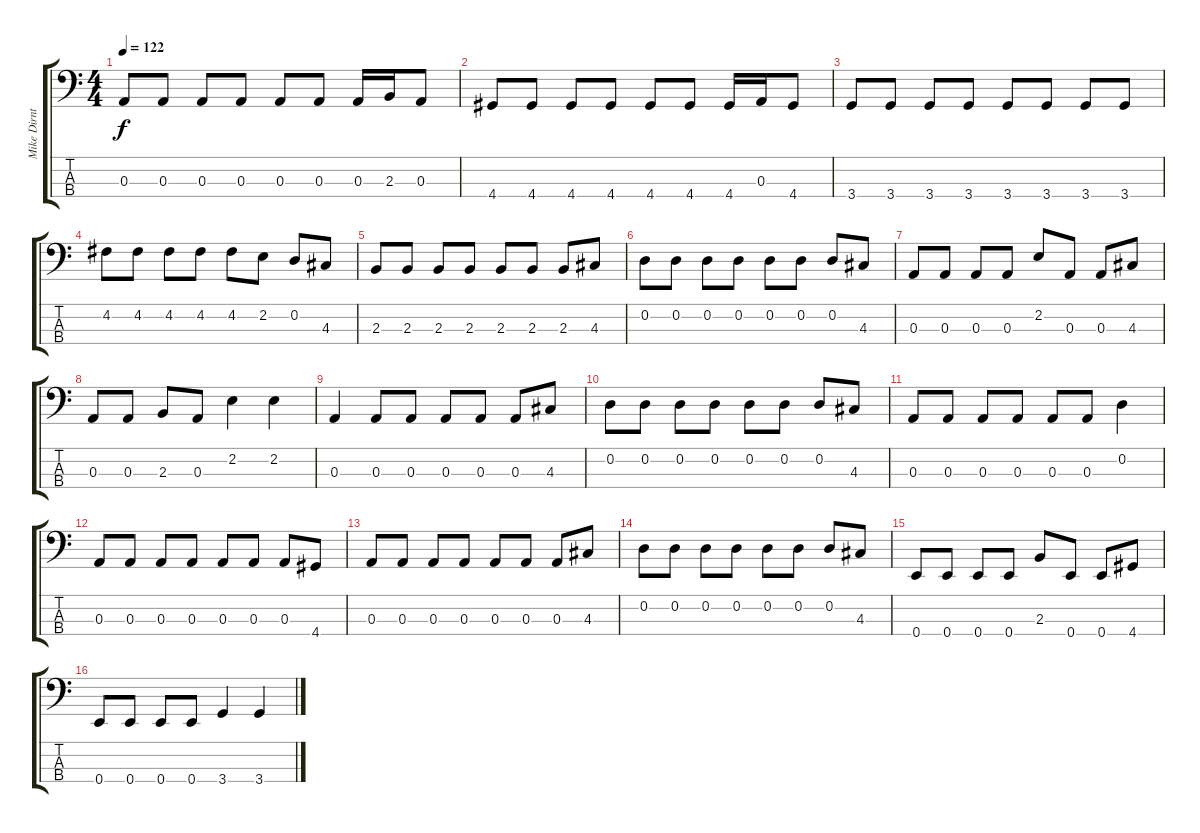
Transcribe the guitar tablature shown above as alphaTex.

\track ("Mike Dirnt" "Mike Dirnt") {instrument electricbasspick}
\staff {score tabs}
\tuning (G2 D2 A1 E1) {hide}
\ts (4 4)
\tempo 122
\clef f4
\ks c
0.3.8{dy f instrument electricbasspick} 0.3.8 0.3.8 0.3.8 0.3.8 0.3.8 0.3.16 2.3.16 0.3.8 |
4.4.8 4.4.8 4.4.8 4.4.8 4.4.8 4.4.8 4.4.16 0.3.16 4.4.8 |
3.4.8 3.4.8 3.4.8 3.4.8 3.4.8 3.4.8 3.4.8 3.4.8 |
4.2.8 4.2.8 4.2.8 4.2.8 4.2.8 2.2.8 0.2.8 4.3.8 |
2.3.8 2.3.8 2.3.8 2.3.8 2.3.8 2.3.8 2.3.8 4.3.8 |
0.2.8 0.2.8 0.2.8 0.2.8 0.2.8 0.2.8 0.2.8 4.3.8 |
0.3.8 0.3.8 0.3.8 0.3.8 2.2.8 0.3.8 0.3.8 4.3.8 |
0.3.8 0.3.8 2.3.8 0.3.8 2.2.4 2.2.4 |
0.3.4 0.3.8 0.3.8 0.3.8 0.3.8 0.3.8 4.3.8 |
0.2.8 0.2.8 0.2.8 0.2.8 0.2.8 0.2.8 0.2.8 4.3.8 |
0.3.8 0.3.8 0.3.8 0.3.8 0.3.8 0.3.8 0.2.4 |
0.3.8 0.3.8 0.3.8 0.3.8 0.3.8 0.3.8 0.3.8 4.4.8 |
0.3.8 0.3.8 0.3.8 0.3.8 0.3.8 0.3.8 0.3.8 4.3.8 |
0.2.8 0.2.8 0.2.8 0.2.8 0.2.8 0.2.8 0.2.8 4.3.8 |
0.4.8 0.4.8 0.4.8 0.4.8 2.3.8 0.4.8 0.4.8 4.4.8 |
0.4.8 0.4.8 0.4.8 0.4.8 3.4.4 3.4.4
